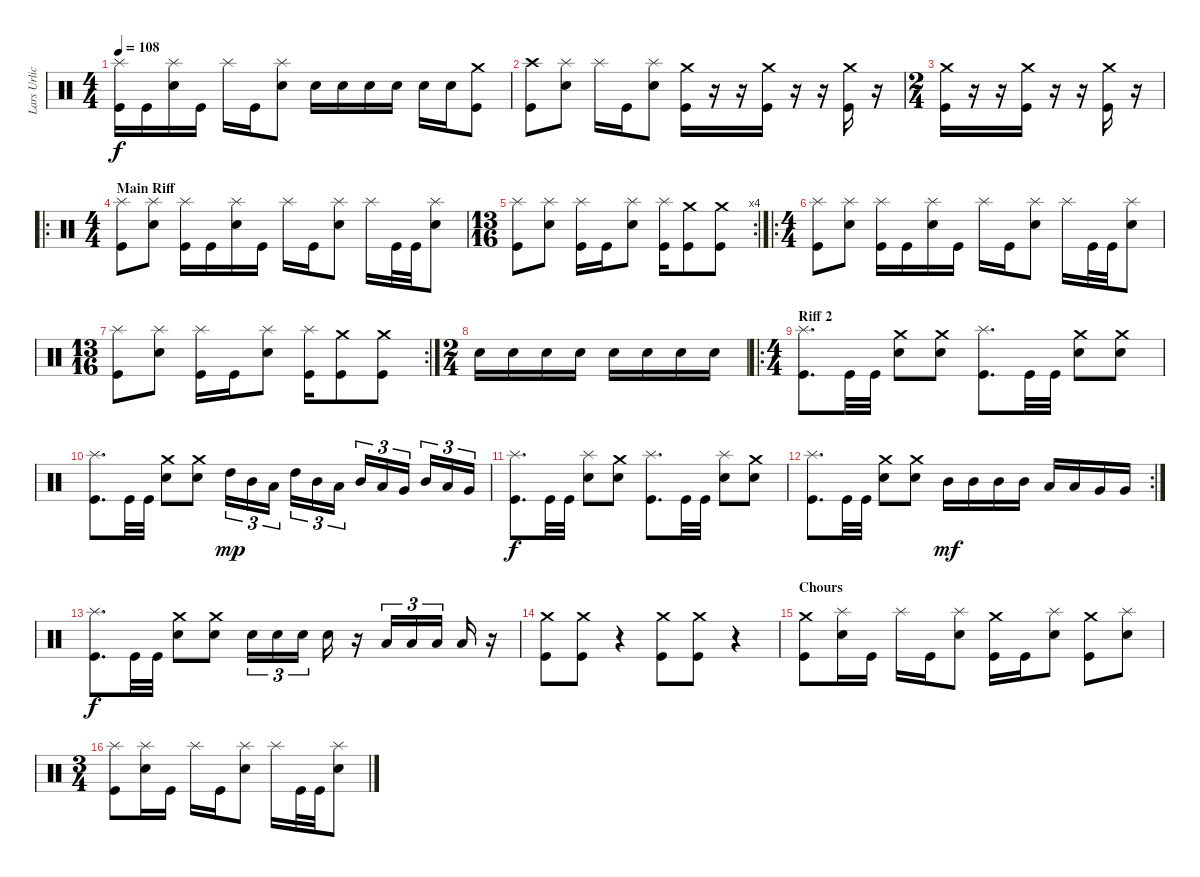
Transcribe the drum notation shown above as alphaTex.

\track ("Lars Urlich (drums)" "Lars Urlic") {instrument percussion}
\staff {score}
\articulation defaults
\ts (4 4)
\tempo 108
\clef neutral
\ks c
("Splash (hit)" "Kick (hit)").16{dy f} "Kick (hit)".16 ("Splash (hit)" "Electric Snare (hit)").16 "Kick (hit)".16 "Splash (hit)".16 "Kick (hit)".16 ("Splash (hit)" "Electric Snare (hit)").8 "Electric Snare (hit)".16 "Electric Snare (hit)".16 "Electric Snare (hit)".16 "Electric Snare (hit)".16 "Electric Snare (hit)".16 "Electric Snare (hit)".16 ("Crash medium (hit)" "Kick (hit)").8 |
("Crash high (hit)" "Kick (hit)").8 ("Splash (hit)" "Electric Snare (hit)").8 "Splash (hit)".16 "Kick (hit)".16 ("Splash (hit)" "Electric Snare (hit)").8 ("Crash medium (hit)" "Kick (hit)").16 r.16 r.16 ("Crash medium (hit)" "Kick (hit)").16 r.16 r.16 ("Crash medium (hit)" "Kick (hit)").16 r.16 |
\ts (2 4)
("Crash medium (hit)" "Kick (hit)").16 r.16 r.16 ("Crash medium (hit)" "Kick (hit)").16 r.16 r.16 ("Crash medium (hit)" "Kick (hit)").16 r.16 |
\ro
\ts (4 4)
\section ("" "Main Riff")
("Splash (hit)" "Kick (hit)").8 ("Splash (hit)" "Electric Snare (hit)").8 ("Splash (hit)" "Kick (hit)").16 "Kick (hit)".16 ("Splash (hit)" "Electric Snare (hit)").16 "Kick (hit)".16 "Splash (hit)".16 "Kick (hit)".16 ("Splash (hit)" "Electric Snare (hit)").8 "Splash (hit)".16 "Kick (hit)".32 "Kick (hit)".32 ("Splash (hit)" "Electric Snare (hit)").8 |
\rc 4
\ts (13 16)
("Splash (hit)" "Kick (hit)").8 ("Splash (hit)" "Electric Snare (hit)").8 ("Splash (hit)" "Kick (hit)").16 "Kick (hit)".16 ("Splash (hit)" "Electric Snare (hit)").8 ("Splash (hit)" "Kick (hit)").16 ("Crash medium (hit)" "Kick (hit)").8 ("Crash medium (hit)" "Kick (hit)").8 |
\ro
\ts (4 4)
("Splash (hit)" "Kick (hit)").8 ("Splash (hit)" "Electric Snare (hit)").8 ("Splash (hit)" "Kick (hit)").16 "Kick (hit)".16 ("Splash (hit)" "Electric Snare (hit)").16 "Kick (hit)".16 "Splash (hit)".16 "Kick (hit)".16 ("Splash (hit)" "Electric Snare (hit)").8 "Splash (hit)".16 "Kick (hit)".32 "Kick (hit)".32 ("Splash (hit)" "Electric Snare (hit)").8 |
\rc 2
\ts (13 16)
("Splash (hit)" "Kick (hit)").8 ("Splash (hit)" "Electric Snare (hit)").8 ("Splash (hit)" "Kick (hit)").16 "Kick (hit)".16 ("Splash (hit)" "Electric Snare (hit)").8 ("Splash (hit)" "Kick (hit)").16 ("Crash medium (hit)" "Kick (hit)").8 ("Crash medium (hit)" "Kick (hit)").8 |
\ts (2 4)
"Electric Snare (hit)".16 "Electric Snare (hit)".16 "Electric Snare (hit)".16 "Electric Snare (hit)".16 "Electric Snare (hit)".16 "Electric Snare (hit)".16 "Electric Snare (hit)".16 "Electric Snare (hit)".16 |
\ro
\ts (4 4)
\section ("" "Riff 2")
("Splash (hit)" "Kick (hit)").8{d} "Kick (hit)".32 "Kick (hit)".32 ("Crash medium (hit)" "Electric Snare (hit)").8 ("Crash medium (hit)" "Electric Snare (hit)").8 ("Splash (hit)" "Kick (hit)").8{d} "Kick (hit)".32 "Kick (hit)".32 ("Crash medium (hit)" "Electric Snare (hit)").8 ("Crash medium (hit)" "Electric Snare (hit)").8 |
("Splash (hit)" "Kick (hit)").8{d} "Kick (hit)".32 "Kick (hit)".32 ("Crash medium (hit)" "Electric Snare (hit)").8 ("Crash medium (hit)" "Electric Snare (hit)").8 "High Tom (hit)".16{tu (3 2) dy mp} "Mid Tom (hit)".16{tu (3 2)} "Low Tom (hit)".16{tu (3 2)} "High Tom (hit)".16{tu (3 2)} "Mid Tom (hit)".16{tu (3 2)} "Low Tom (hit)".16{tu (3 2)} "Mid Tom (hit)".16{tu (3 2)} "Low Tom (hit)".16{tu (3 2)} "Very Low Tom (hit)".16{tu (3 2)} "Mid Tom (hit)".16{tu (3 2)} "Low Tom (hit)".16{tu (3 2)} "Very Low Tom (hit)".16{tu (3 2)} |
("Splash (hit)" "Kick (hit)").8{d dy f} "Kick (hit)".32 "Kick (hit)".32 ("Splash (hit)" "Electric Snare (hit)").8 ("Crash medium (hit)" "Electric Snare (hit)").8 ("Splash (hit)" "Kick (hit)").8{d} "Kick (hit)".32 "Kick (hit)".32 ("Splash (hit)" "Electric Snare (hit)").8 ("Crash medium (hit)" "Electric Snare (hit)").8 |
\rc 2
("Splash (hit)" "Kick (hit)").8{d} "Kick (hit)".32 "Kick (hit)".32 ("Crash medium (hit)" "Electric Snare (hit)").8 ("Crash medium (hit)" "Electric Snare (hit)").8 "Mid Tom (hit)".16{dy mf} "Mid Tom (hit)".16 "Mid Tom (hit)".16 "Mid Tom (hit)".16 "Low Tom (hit)".16 "Low Tom (hit)".16 "Very Low Tom (hit)".16 "Very Low Tom (hit)".16 |
("Splash (hit)" "Kick (hit)").8{d dy f} "Kick (hit)".32 "Kick (hit)".32 ("Crash medium (hit)" "Electric Snare (hit)").8 ("Crash medium (hit)" "Electric Snare (hit)").8 "Electric Snare (hit)".16{tu (3 2)} "Electric Snare (hit)".16{tu (3 2)} "Electric Snare (hit)".16{tu (3 2)} "Electric Snare (hit)".16 r.16 "Low Tom (hit)".16{tu (3 2)} "Low Tom (hit)".16{tu (3 2)} "Low Tom (hit)".16{tu (3 2)} "Low Tom (hit)".16 r.16 |
("Crash medium (hit)" "Kick (hit)").8 ("Crash medium (hit)" "Kick (hit)").8 r.4 ("Crash medium (hit)" "Kick (hit)").8 ("Crash medium (hit)" "Kick (hit)").8 r.4 |
\section ("" "Chours")
("Crash medium (hit)" "Kick (hit)").8 ("Splash (hit)" "Electric Snare (hit)").16 "Kick (hit)".16 "Splash (hit)".16 "Kick (hit)".16 ("Splash (hit)" "Electric Snare (hit)").8 ("Crash medium (hit)" "Kick (hit)").16 "Kick (hit)".16 ("Splash (hit)" "Electric Snare (hit)").8 ("Crash medium (hit)" "Kick (hit)").8 ("Splash (hit)" "Electric Snare (hit)").8 |
\ts (3 4)
("Splash (hit)" "Kick (hit)").8 ("Splash (hit)" "Electric Snare (hit)").16 "Kick (hit)".16 "Splash (hit)".16 "Kick (hit)".16 ("Splash (hit)" "Electric Snare (hit)").8 "Splash (hit)".16 "Kick (hit)".32 "Kick (hit)".32 ("Splash (hit)" "Electric Snare (hit)").8
